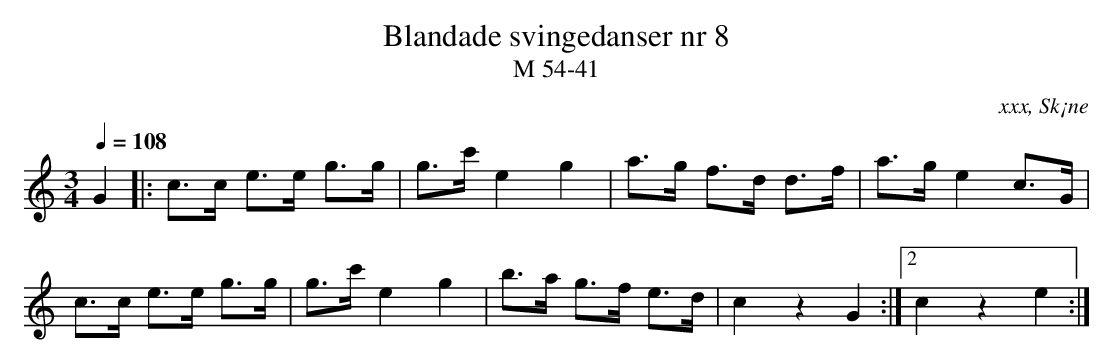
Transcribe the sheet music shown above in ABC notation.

X:1
T:Blandade svingedanser nr 8
T:M 54-41
O:xxx, Sk¡ne
M:3/4
L:1/8
Q:1/4=108
K:C
G2 |: c>c e>e g>g | g>c' e2 g2 | a>g f>d d>f | a>g e2 c>G |
c>c e>e g>g | g>c' e2 g2 | b>a g>f e>d | c2 z2 G2 :|2 c2 z2 e2 :|
